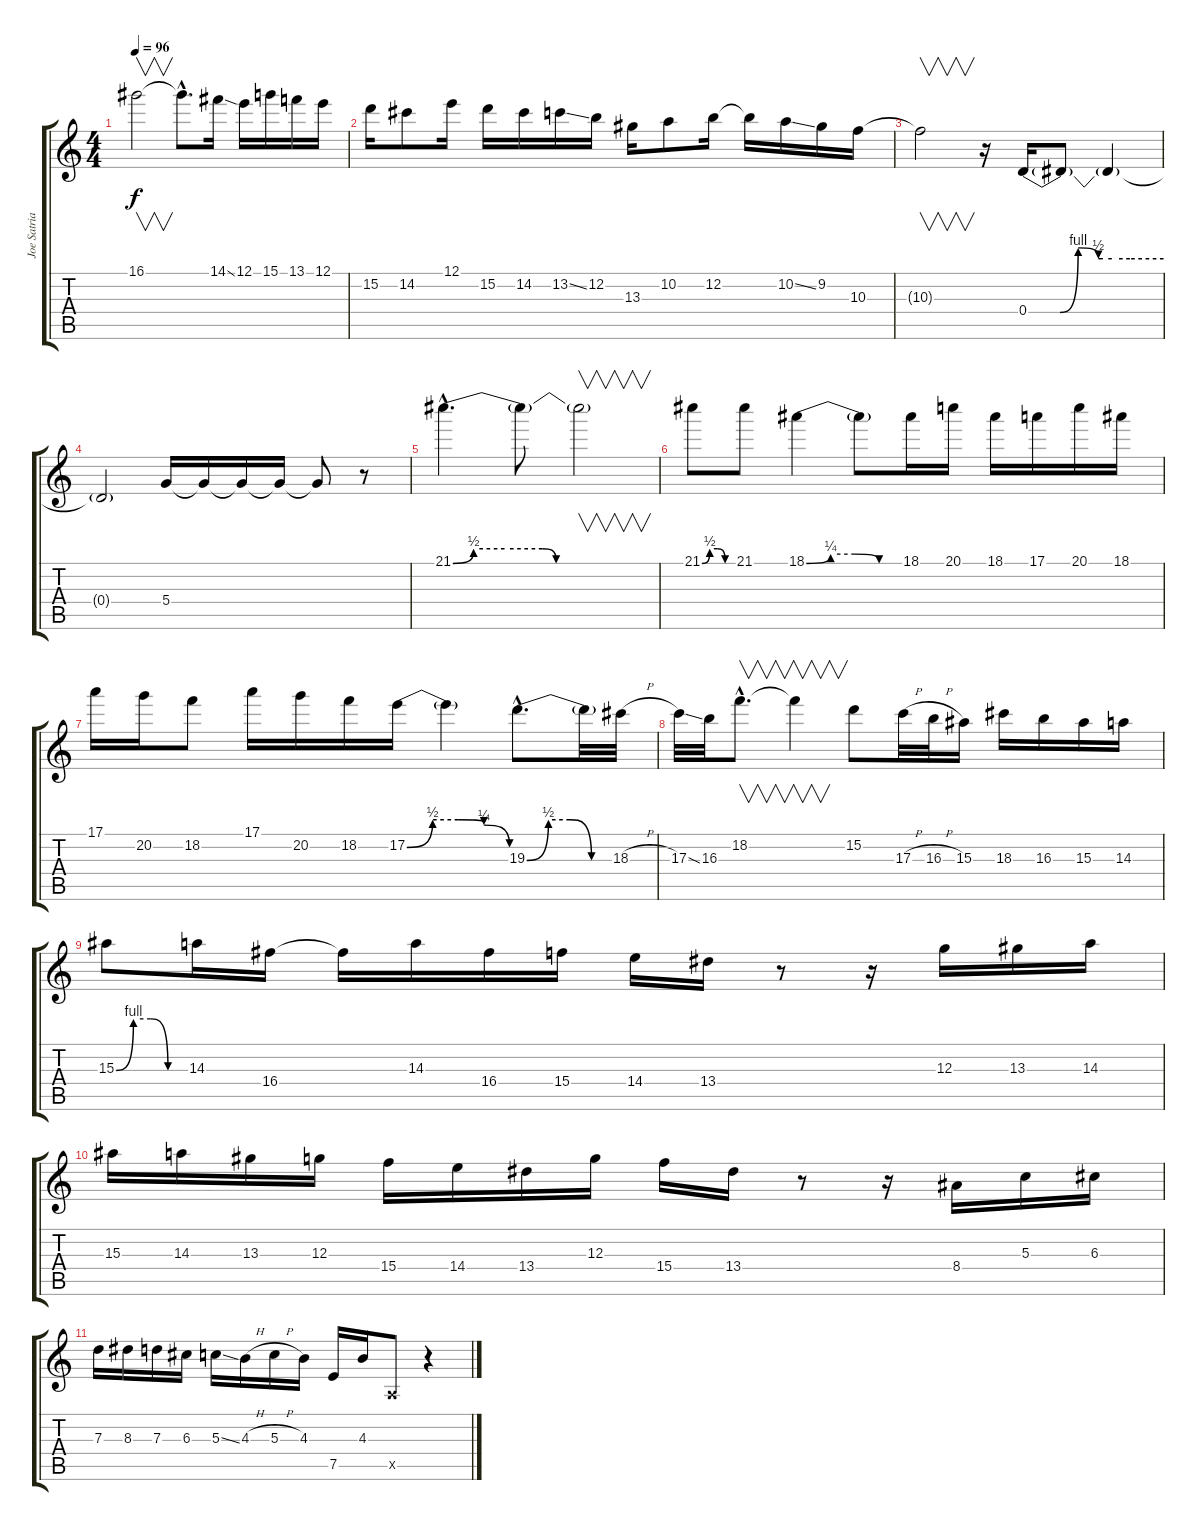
\track ("Joe Satriani" "Joe Satria") {instrument overdrivenguitar}
\staff {score tabs}
\tuning (E4 B3 G3 D3 A2 E2) {hide}
\ts (4 4)
\tempo 96
\clef g2
\ks c
16.1{t}.2{v dy f} 16.1{hac t}.8{d} 14.1{ss}.16 12.1.16 15.1.16 13.1.16 12.1.16 |
15.2.16 14.2.8 12.1.16 15.2.16 14.2.16 13.2{ss}.16 12.2.16 13.3.16 10.2.8 12.2.16 12.2{t}.16 10.2{ss}.16 9.2.16 10.3.16 |
10.3{t}.2{v} r.16 0.4{be (custom 0 0 14 0 22 4 31 2 33 2 37 2 45 2 60 2)}.16 0.4{t}.8 0.4{t}.4 |
0.4{t}.2 5.4.16 5.4{t}.16 5.4{t}.16 5.4{t}.16 5.4{t}.8 r.8 |
21.1{be (custom 0 0 6 2 15 2 26 2 30 0 45 0 60 0) hac}.4{d} 21.1{t}.8 21.1{t}.2{v} |
21.1{be (custom 0 0 15 2 30 2 45 0 60 0)}.8 21.1.8 18.1{be (custom 0 0 15 1 30 1 45 0 60 0)}.4 18.1{t}.8 18.1.16 20.1.16 18.1.16 17.1.16 20.1.16 18.1.16 |
17.1.16 20.2.16 18.2.8 17.1.16 20.2.16 18.2.16 17.2{be (custom 0 0 15 2 30 2 45 1 60 0)}.16 17.2{t}.4 19.3{be (custom 0 0 15 2 30 2 45 0 60 0) hac}.8{d} 19.3{t}.32 18.3{h}.32 |
17.3{ss}.32 16.3.32 18.2{hac}.8{v d} 18.2{t}.4{v} 15.2.8 17.3{h}.32 16.3{h}.32 15.3.16 18.3.16 16.3.16 15.3.16 14.3.16 |
15.3{be (custom 0 0 15 4 30 4 45 0 60 0)}.8 14.3.16 16.4.16 16.4{t}.16 14.3.16 16.4.16 15.4.16 14.4.16 13.4.16 r.8 r.16 12.3.16 13.3.16 14.3.16 |
15.3.16 14.3.16 13.3.16 12.3.16 15.4.16 14.4.16 13.4.16 12.3.16 15.4.16 13.4.16 r.8 r.16 8.4.16 5.3.16 6.3.16 |
7.3.16 8.3.16 7.3.16 6.3.16 5.3{ss}.16 4.3{h}.16 5.3{h}.16 4.3.16 7.5.16 4.3.16 0.5{x}.8 r.4
